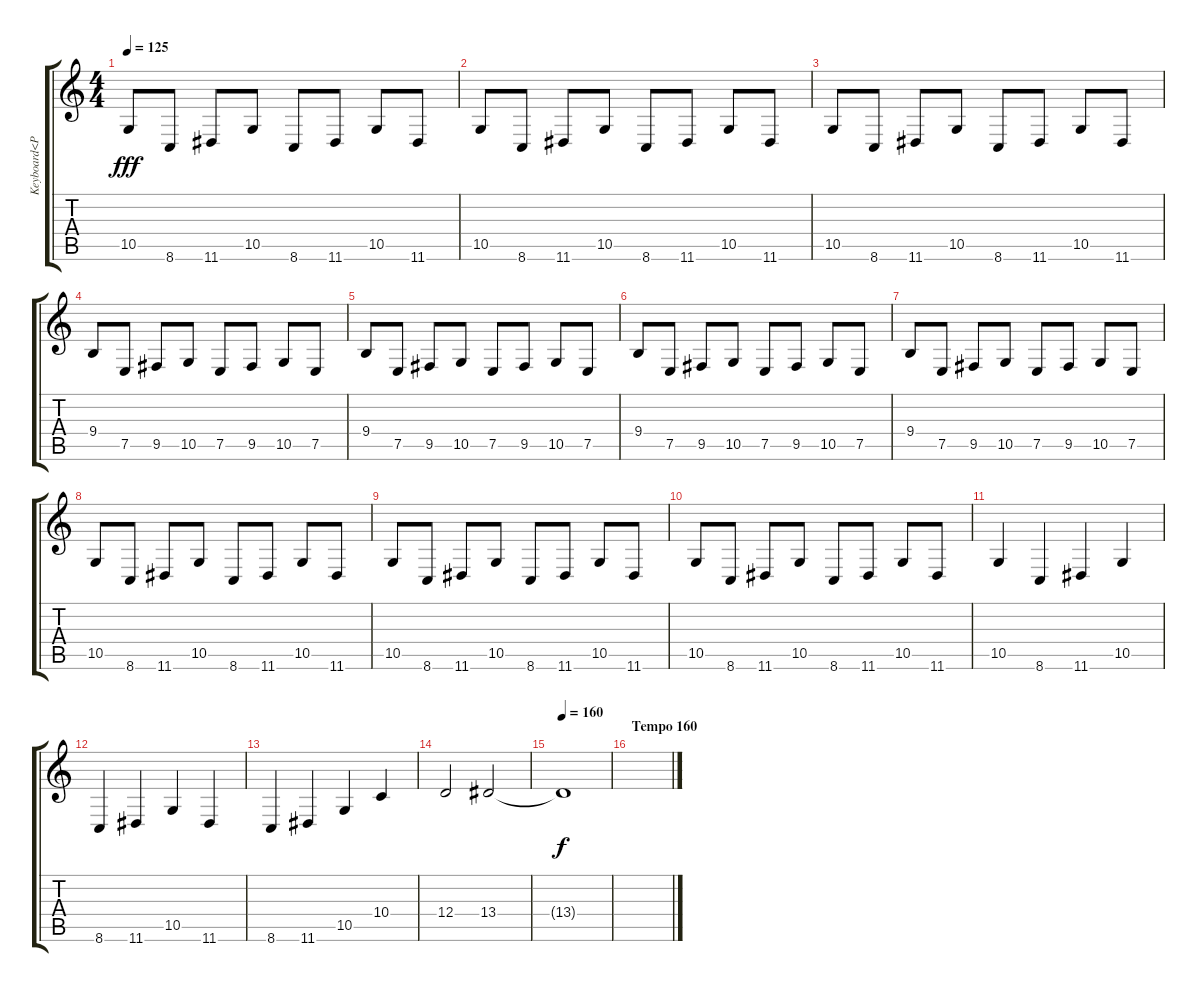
\track ("Keyboard<Piano>" "Keyboard<P") {instrument acousticgrandpiano}
\staff {score tabs}
\tuning (E4 B3 G3 D3 A2 E2) {hide}
\ts (4 4)
\tempo 125
\clef g2
\ks c
10.5.8{dy fff} 8.6.8 11.6.8 10.5.8 8.6.8 11.6.8 10.5.8 11.6.8 |
10.5.8 8.6.8 11.6.8 10.5.8 8.6.8 11.6.8 10.5.8 11.6.8 |
10.5.8 8.6.8 11.6.8 10.5.8 8.6.8 11.6.8 10.5.8 11.6.8 |
9.4.8 7.5.8 9.5.8 10.5.8 7.5.8 9.5.8 10.5.8 7.5.8 |
9.4.8 7.5.8 9.5.8 10.5.8 7.5.8 9.5.8 10.5.8 7.5.8 |
9.4.8 7.5.8 9.5.8 10.5.8 7.5.8 9.5.8 10.5.8 7.5.8 |
9.4.8 7.5.8 9.5.8 10.5.8 7.5.8 9.5.8 10.5.8 7.5.8 |
10.5.8 8.6.8 11.6.8 10.5.8 8.6.8 11.6.8 10.5.8 11.6.8 |
10.5.8 8.6.8 11.6.8 10.5.8 8.6.8 11.6.8 10.5.8 11.6.8 |
10.5.8 8.6.8 11.6.8 10.5.8 8.6.8 11.6.8 10.5.8 11.6.8 |
10.5.4 8.6.4 11.6.4 10.5.4 |
8.6.4 11.6.4 10.5.4 11.6.4 |
8.6.4 11.6.4 10.5.4 10.4.4 |
12.4.2 13.4.2 |
\tempo 160
13.4{t}.1{dy f} |
\section ("" "Tempo 160")
